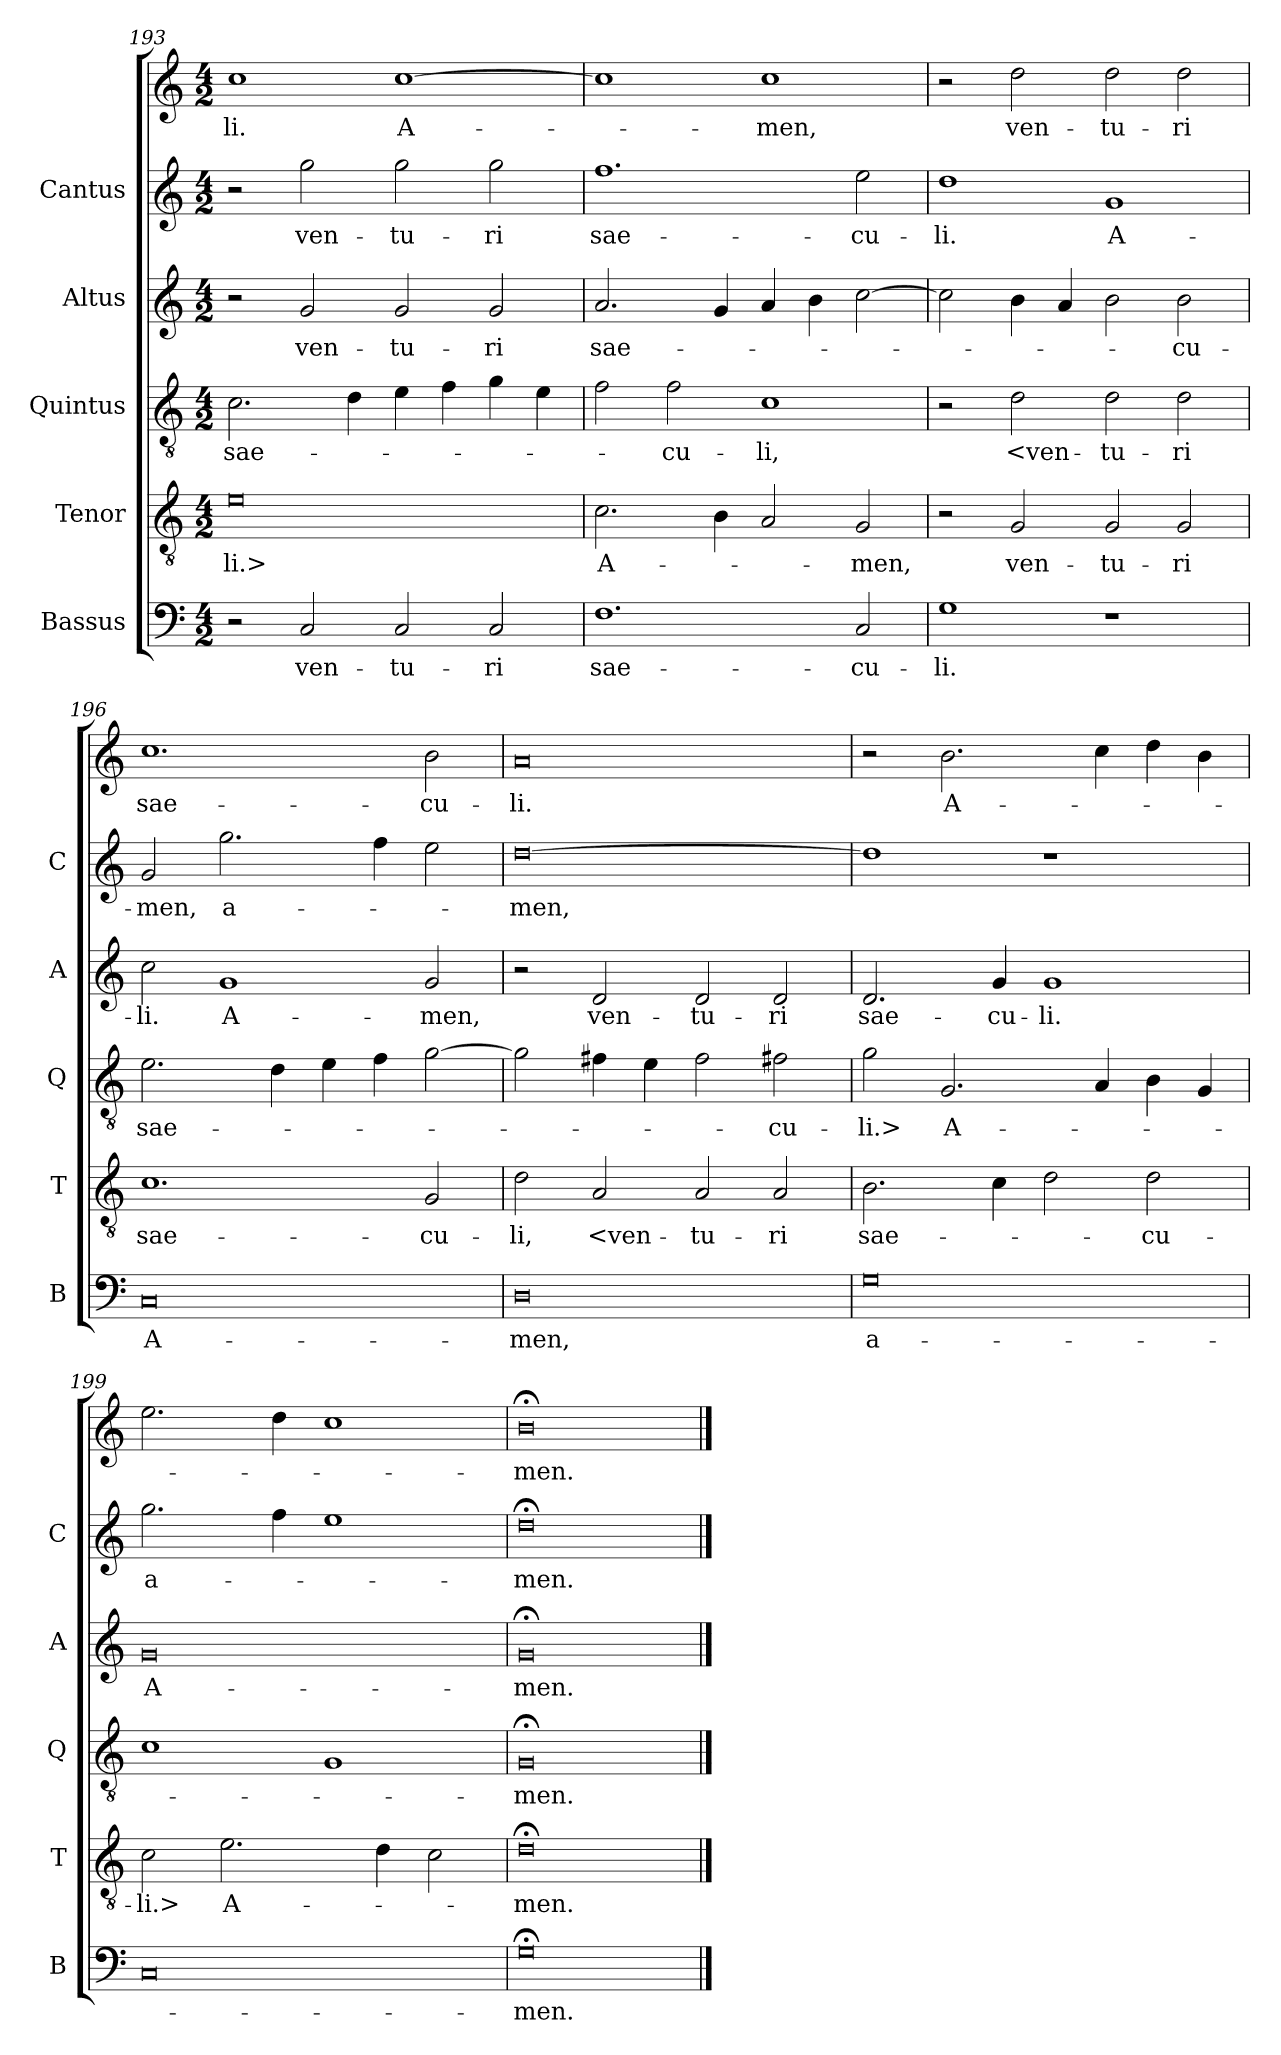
**kern	**text	**kern	**text	**kern	**text	**kern	**text	**kern	**text	**kern	**text
*part6	*part6	*part5	*part5	*part4	*part4	*part3	*part3	*part2	*part2	*part1	*part1
*staff6	*staff6	*staff5	*staff5	*staff4	*staff4	*staff3	*staff3	*staff2	*staff2	*staff1	*staff1
*I"Bassus	*	*I"Tenor	*	*I"Quintus	*	*I"Altus	*	*I"Cantus	*	*	*
*I'B	*	*I'T	*	*I'Q	*	*I'A	*	*I'C	*	*	*
*clefF4	*	*clefGv2	*	*clefGv2	*	*clefG2	*	*clefG2	*	*clefG2	*
*	*	*ITrd7c12	*	*ITrd7c12	*	*	*	*	*	*	*
*k[]	*	*k[]	*	*k[]	*	*k[]	*	*k[]	*	*k[]	*
*C:	*	*C:	*	*C:	*	*C:	*	*C:	*	*C:	*
*M4/2	*	*M4/2	*	*M4/2	*	*M4/2	*	*M4/2	*	*M4/2	*
=193	=193	=193	=193	=193	=193	=193	=193	=193	=193	=193	=193
2r	.	0E\	-li.>	2.C\	sae-	2r	.	2r	.	1cc\	-li.
2C/	ven-	.	.	.	.	2g/	ven-	2gg\	ven-	.	.
.	.	.	.	4D\	.	.	.	.	.	.	.
2C/	-tu-	.	.	4E\	.	2g/	-tu-	2gg\	-tu-	[1cc\	A-
.	.	.	.	4F\	.	.	.	.	.	.	.
2C/	-ri	.	.	4G\	.	2g/	-ri	2gg\	-ri	.	.
.	.	.	.	4E\	.	.	.	.	.	.	.
=194	=194	=194	=194	=194	=194	=194	=194	=194	=194	=194	=194
1.F\	sae-	2.C\	A-	2F\	.	2.a/	sae-	1.ff\	sae-	1cc\]	.
.	.	.	.	2F\	-cu-	.	.	.	.	.	.
.	.	4BB\	.	.	.	4g/	.	.	.	.	.
.	.	2AA/	.	1C\	-li,	4a/	.	.	.	1cc\	-men,
.	.	.	.	.	.	4b\	.	.	.	.	.
2C/	-cu-	2GG/	-men,	.	.	[2cc\	.	2ee\	-cu-	.	.
=195	=195	=195	=195	=195	=195	=195	=195	=195	=195	=195	=195
1G\	-li.	2r	.	2r	.	2cc\]	.	1dd\	-li.	2r	.
.	.	2GG/	ven-	2D\	<ven-	4b\	.	.	.	2dd\	ven-
.	.	.	.	.	.	4a/	.	.	.	.	.
1r	.	2GG/	-tu-	2D\	-tu-	2b\	.	1g/	A-	2dd\	-tu-
.	.	2GG/	-ri	2D\	-ri	2b\	-cu-	.	.	2dd\	-ri
=196	=196	=196	=196	=196	=196	=196	=196	=196	=196	=196	=196
0C/	A-	1.C\	sae-	2.E\	sae-	2cc\	-li.	2g/	-men,	1.cc\	sae-
.	.	.	.	.	.	1g/	A-	2.gg\	a-	.	.
.	.	.	.	4D\	.	.	.	.	.	.	.
.	.	.	.	4E\	.	.	.	.	.	.	.
.	.	.	.	4F\	.	.	.	4ff\	.	.	.
.	.	2GG/	-cu-	[2G\	.	2g/	-men,	2ee\	.	2b\	-cu-
=197	=197	=197	=197	=197	=197	=197	=197	=197	=197	=197	=197
0D\	-men,	2D\	-li,	2G\]	.	2r	.	[0dd\	-men,	0a/	-li.
.	.	2AA/	<ven-	4F#\	.	2d/	ven-	.	.	.	.
.	.	.	.	4E\	.	.	.	.	.	.	.
.	.	2AA/	-tu-	2F#\	.	2d/	-tu-	.	.	.	.
.	.	2AA/	-ri	2F#X\	-cu-	2d/	-ri	.	.	.	.
=198	=198	=198	=198	=198	=198	=198	=198	=198	=198	=198	=198
0G\	a-	2.BB\	sae-	2G\	-li.>	2.d/	sae-	1dd\]	.	2r	.
.	.	.	.	2.GG/	A-	.	.	.	.	2.b\	A-
.	.	4C\	.	.	.	4g/	-cu-	.	.	.	.
.	.	2D\	.	.	.	1g/	-li.	1r	.	.	.
.	.	.	.	4AA/	.	.	.	.	.	4cc\	.
.	.	2D\	-cu-	4BB\	.	.	.	.	.	4dd\	.
.	.	.	.	4GG/	.	.	.	.	.	4b\	.
=199	=199	=199	=199	=199	=199	=199	=199	=199	=199	=199	=199
0C/	.	2C\	-li.>	1C\	.	0g/	A-	2.gg\	a-	2.ee\	.
.	.	2.E\	A-	.	.	.	.	.	.	.	.
.	.	.	.	.	.	.	.	4ff\	.	4dd\	.
.	.	.	.	1GG/	.	.	.	1ee\	.	1cc\	.
.	.	4D\	.	.	.	.	.	.	.	.	.
.	.	2C\	.	.	.	.	.	.	.	.	.
=200	=200	=200	=200	=200	=200	=200	=200	=200	=200	=200	=200
0G;<\	-men.	0D;<\	-men.	0GG;</	-men.	0g;</	-men.	0dd;<\	-men.	0b;<\	-men.
==	==	==	==	==	==	==	==	==	==	==	==
*-	*-	*-	*-	*-	*-	*-	*-	*-	*-	*-	*-
